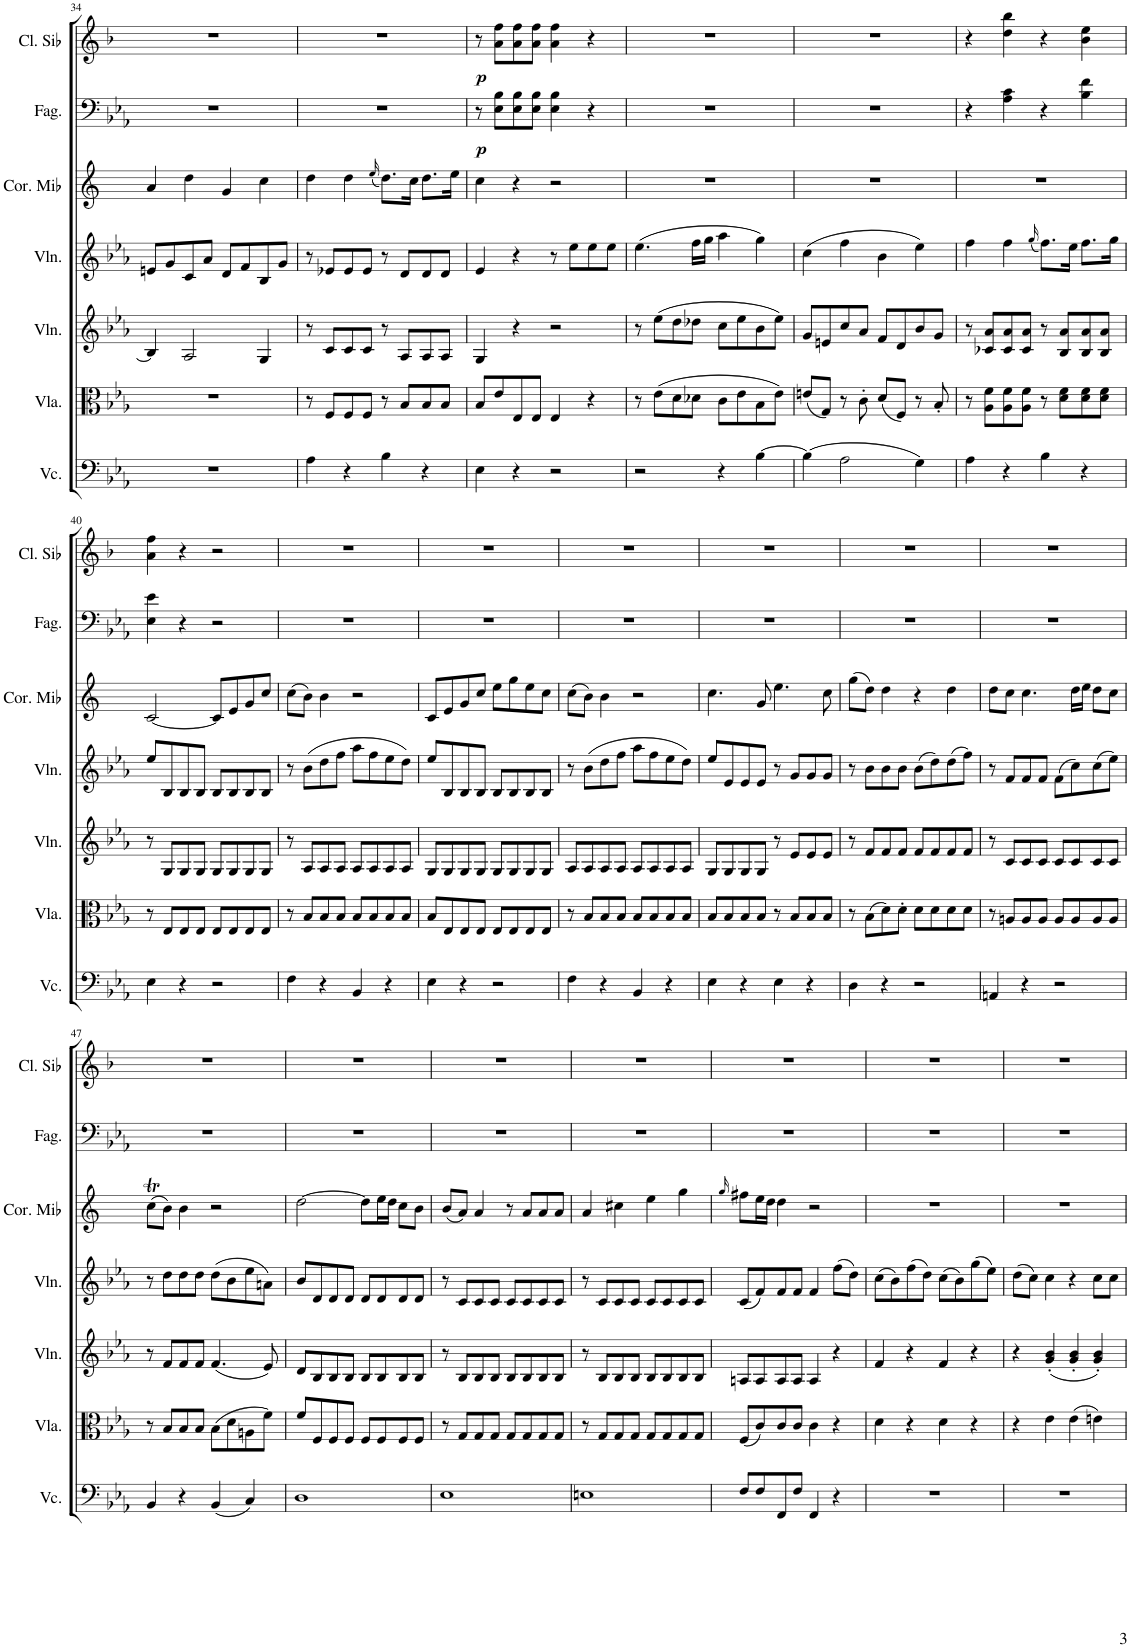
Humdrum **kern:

**kern	**kern	**kern	**kern	**kern	**kern	**dynam	**kern	**dynam
*part7	*part6	*part5	*part4	*part3	*part2	*part2	*part1	*part1
*staff7	*staff6	*staff5	*staff4	*staff3	*staff2	*staff2	*staff1	*staff1
*I"Violoncello e  Basso	*I"Viola	*I"Violino II	*I"Violino I	*I"Corno principale  in Mib	*I"Fagotti	*	*I"Clarinetti	*
*I'Vc.	*I'Vla.	*I'Vln.	*I'Vln.	*I'Cor. Mib	*I'Fag.	*	*	*
!!LO:PB:g=z
*clefF4	*clefC3	*clefG2	*clefG2	*clefG2	*clefF4	*	*clefG2	*
*	*	*	*	*Trd5c9	*	*	*Trd1c2	*
*k[b-e-a-]	*k[b-e-a-]	*k[b-e-a-]	*k[b-e-a-]	*k[]	*k[b-e-a-]	*	*k[b-]	*
*M4/4	*M4/4	*M4/4	*M4/4	*M4/4	*M4/4	*	*M4/4	*
*met(c)	*met(c)	*met(c)	*met(c)	*met(c)	*met(c)	*	*met(c)	*
=34	=34	=34	=34	=34	=34	=34	=34	=34
1r	1r	4B-/]	8en/L	4a/	1r	.	1r	.
.	.	.	8g/	.	.	.	.	.
.	.	2A-/	8c/	4dd\	.	.	.	.
.	.	.	8a-/J	.	.	.	.	.
.	.	.	8d/L	4g/	.	.	.	.
.	.	.	8f/	.	.	.	.	.
.	.	4G/	8B-/	4cc\	.	.	.	.
.	.	.	8g/J	.	.	.	.	.
=35	=35	=35	=35	=35	=35	=35	=35	=35
4A-\	8r	8r	8r	4dd\	1r	.	1r	.
.	8F/L	8c/L	8e-X/L	.	.	.	.	.
4r	8F/	8c/	8e-/	4dd\	.	.	.	.
.	8F/J	8c/J	8e-/J	.	.	.	.	.
.	.	.	.	(16qee/	.	.	.	.
4B-\	8r	8r	8r	8.dd\L)	.	.	.	.
.	8B-/L	8A-/L	8d/L	.	.	.	.	.
.	.	.	.	16cc\Jk	.	.	.	.
4r	8B-/	8A-/	8d/	8.dd\L	.	.	.	.
.	8B-/J	8A-/J	8d/J	.	.	.	.	.
.	.	.	.	16ee\Jk	.	.	.	.
=36	=36	=36	=36	=36	=36	=36	=36	=36
!	!	!	!	!	!	!LO:DY:b	!	!LO:DY:b
4E-\	8B-/L	4G/	4e-/	4cc\	8r	p	8r	p
.	8e-/	.	.	.	8E-\ 8B-\L	.	8a\ 8ff\L	.
4r	8E-/	4r	4r	4r	8E-\ 8B-\	.	8a\ 8ff\	.
.	8E-/J	.	.	.	8E-\ 8B-\J	.	8a\ 8ff\J	.
2r	4E-/	2r	8r	2r	4E-\ 4B-\	.	4a\ 4ff\	.
.	.	.	8ee-\L	.	.	.	.	.
.	4r	.	8ee-\	.	4r	.	4r	.
.	.	.	8ee-\J	.	.	.	.	.
=37	=37	=37	=37	=37	=37	=37	=37	=37
2r	8r	8r	(4.ee-\	1r	1r	.	1r	.
.	(8e-\L	(8ee-\L	.	.	.	.	.	.
.	8d\	8dd\	.	.	.	.	.	.
.	8d-X\J	8dd-X\J	16ff\LL	.	.	.	.	.
.	.	.	16gg\JJ	.	.	.	.	.
4r	8c\L	8cc\L	4aa-\	.	.	.	.	.
.	8e-\	8ee-\	.	.	.	.	.	.
[4B-\	8B-\	8b-\	4gg\)	.	.	.	.	.
.	8e-\J)	8ee-\J)	.	.	.	.	.	.
=38	=38	=38	=38	=38	=38	=38	=38	=38
(4B-\]	(8en/L	8g/L	(4cc\	1r	1r	.	1r	.
.	8G/J)	8en/	.	.	.	.	.	.
2A-\	8r	8cc/	4ff\	.	.	.	.	.
.	8c'\	8a-/J	.	.	.	.	.	.
.	(8d/L	8f/L	4b-\	.	.	.	.	.
.	8F/J)	8d/	.	.	.	.	.	.
4G\)	8r	8b-/	4ee-\)	.	.	.	.	.
.	8B-'/	8g/J	.	.	.	.	.	.
=39	=39	=39	=39	=39	=39	=39	=39	=39
4A-\	8r	8r	4ff\	1r	4r	.	4r	.
.	8A-\ 8f\L	8c-X/ 8a-/L	.	.	.	.	.	.
4r	8A-\ 8f\	8c-/ 8a-/	4ff\	.	4A-\ 4c\	.	4dd\ 4bb-\	.
.	8A-\ 8f\J	8c-/ 8a-/J	.	.	.	.	.	.
.	.	.	(16qgg/	.	.	.	.	.
4B-\	8r	8r	8.ff\L)	.	4r	.	4r	.
.	8d\ 8f\L	8B-/ 8a-/L	.	.	.	.	.	.
.	.	.	16ee-\Jk	.	.	.	.	.
4r	8d\ 8f\	8B-/ 8a-/	8.ff\L	.	4B-\ 4f\	.	4b-\ 4ee\	.
.	8d\ 8f\J	8B-/ 8a-/J	.	.	.	.	.	.
.	.	.	16gg\Jk	.	.	.	.	.
!!LO:LB:g=z
=40	=40	=40	=40	=40	=40	=40	=40	=40
4E-\	8r	8r	8ee-/L	[2c/	4E-\ 4e-\	.	4a\ 4ff\	.
.	8E-/L	8G/L	8B-/	.	.	.	.	.
4r	8E-/	8G/	8B-/	.	4r	.	4r	.
.	8E-/J	8G/J	8B-/J	.	.	.	.	.
2r	8E-/L	8G/L	8B-/L	8c/L]	2r	.	2r	.
.	8E-/	8G/	8B-/	8e/	.	.	.	.
.	8E-/	8G/	8B-/	8g/	.	.	.	.
.	8E-/J	8G/J	8B-/J	8cc/J	.	.	.	.
=41	=41	=41	=41	=41	=41	=41	=41	=41
4F\	8r	8r	8r	(8cc\L	1r	.	1r	.
.	8B-/L	8A-/L	(8b-\L	8b\J)	.	.	.	.
4r	8B-/	8A-/	8dd\	4b\	.	.	.	.
.	8B-/J	8A-/J	8ff\J	.	.	.	.	.
4BB-/	8B-/L	8A-/L	8aa-\L	2r	.	.	.	.
.	8B-/	8A-/	8ff\	.	.	.	.	.
4r	8B-/	8A-/	8ee-\	.	.	.	.	.
.	8B-/J	8A-/J	8dd\J)	.	.	.	.	.
=42	=42	=42	=42	=42	=42	=42	=42	=42
4E-\	8B-/L	8G/L	8ee-/L	8c/L	1r	.	1r	.
.	8E-/	8G/	8B-/	8e/	.	.	.	.
4r	8E-/	8G/	8B-/	8g/	.	.	.	.
.	8E-/J	8G/J	8B-/J	8cc/J	.	.	.	.
2r	8E-/L	8G/L	8B-/L	8ee\L	.	.	.	.
.	8E-/	8G/	8B-/	8gg\	.	.	.	.
.	8E-/	8G/	8B-/	8ee\	.	.	.	.
.	8E-/J	8G/J	8B-/J	8cc\J	.	.	.	.
=43	=43	=43	=43	=43	=43	=43	=43	=43
4F\	8r	8A-/L	8r	(8cc\L	1r	.	1r	.
.	8B-/L	8A-/	(8b-\L	8b\J)	.	.	.	.
4r	8B-/	8A-/	8dd\	4b\	.	.	.	.
.	8B-/J	8A-/J	8ff\J	.	.	.	.	.
4BB-/	8B-/L	8A-/L	8aa-\L	2r	.	.	.	.
.	8B-/	8A-/	8ff\	.	.	.	.	.
4r	8B-/	8A-/	8ee-\	.	.	.	.	.
.	8B-/J	8A-/J	8dd\J)	.	.	.	.	.
=44	=44	=44	=44	=44	=44	=44	=44	=44
4E-\	8B-/L	8G/L	8ee-/L	4.cc\	1r	.	1r	.
.	8B-/	8G/	8e-/	.	.	.	.	.
4r	8B-/	8G/	8e-/	.	.	.	.	.
.	8B-/J	8G/J	8e-/J	8g/	.	.	.	.
4E-\	8r	8r	8r	4.ee\	.	.	.	.
.	8B-/L	8e-/L	8g/L	.	.	.	.	.
4r	8B-/	8e-/	8g/	.	.	.	.	.
.	8B-/J	8e-/J	8g/J	8cc\	.	.	.	.
=45	=45	=45	=45	=45	=45	=45	=45	=45
4D\	8r	8r	8r	(8gg\L	1r	.	1r	.
.	(8B-\L	8f/L	8b-\L	8dd\J)	.	.	.	.
4r	8d\)	8f/	8b-\	4dd\	.	.	.	.
.	8d'\J	8f/J	8b-\J	.	.	.	.	.
2r	8d\L	8f/L	(8b-\L	4r	.	.	.	.
.	8d\	8f/	8dd\)	.	.	.	.	.
.	8d\	8f/	(8dd\	4dd\	.	.	.	.
.	8d\J	8f/J	8ff\J)	.	.	.	.	.
=46	=46	=46	=46	=46	=46	=46	=46	=46
4AAn/	8r	8r	8r	8dd\L	1r	.	1r	.
.	8An/L	8c/L	8f/L	8cc\J	.	.	.	.
4r	8A/	8c/	8f/	4.cc\	.	.	.	.
.	8A/J	8c/J	8f/J	.	.	.	.	.
2r	8A/L	8c/L	(8f\L	.	.	.	.	.
.	8A/	8c/	8cc\)	16dd\LL	.	.	.	.
.	.	.	.	16ee\JJ	.	.	.	.
.	8A/	8c/	(8cc\	8dd\L	.	.	.	.
.	8A/J	8c/J	8ee-\J)	8cc\J	.	.	.	.
!!LO:LB:g=z
=47	=47	=47	=47	=47	=47	=47	=47	=47
4BB-/	8r	8r	8r	(8ccT\L	1r	.	1r	.
.	8B-/L	8f/L	8dd\L	8b\J)	.	.	.	.
4r	8B-/	8f/	8dd\	4b\	.	.	.	.
.	8B-/J	8f/J	8dd\J	.	.	.	.	.
(4BB-/	(8B-\L	(4.f/	(8dd\L	2r	.	.	.	.
.	8d\	.	8b-\	.	.	.	.	.
4C/)	8An\	.	8ee-\	.	.	.	.	.
.	8f\J)	8e-/)	8an\J)	.	.	.	.	.
=48	=48	=48	=48	=48	=48	=48	=48	=48
1D	8f/L	8d/L	8b-/L	[2dd\	1r	.	1r	.
.	8F/	8B-/	8d/	.	.	.	.	.
.	8F/	8B-/	8d/	.	.	.	.	.
.	8F/J	8B-/J	8d/J	.	.	.	.	.
.	8F/L	8B-/L	8d/L	8dd\L]	.	.	.	.
.	8F/	8B-/	8d/	16ee\L	.	.	.	.
.	.	.	.	16dd\JJ	.	.	.	.
.	8F/	8B-/	8d/	8cc\L	.	.	.	.
.	8F/J	8B-/J	8d/J	8b\J	.	.	.	.
=49	=49	=49	=49	=49	=49	=49	=49	=49
1E-	8r	8r	8r	(8b/L	1r	.	1r	.
.	8G/L	8B-/L	8c/L	8a/J)	.	.	.	.
.	8G/	8B-/	8c/	4a/	.	.	.	.
.	8G/J	8B-/J	8c/J	.	.	.	.	.
.	8G/L	8B-/L	8c/L	8r	.	.	.	.
.	8G/	8B-/	8c/	8a/L	.	.	.	.
.	8G/	8B-/	8c/	8a/	.	.	.	.
.	8G/J	8B-/J	8c/J	8a/J	.	.	.	.
=50	=50	=50	=50	=50	=50	=50	=50	=50
1En	8r	8r	8r	4a/	1r	.	1r	.
.	8G/L	8B-/L	8c/L	.	.	.	.	.
.	8G/	8B-/	8c/	4cc#X\	.	.	.	.
.	8G/J	8B-/J	8c/J	.	.	.	.	.
.	8G/L	8B-/L	8c/L	4ee\	.	.	.	.
.	8G/	8B-/	8c/	.	.	.	.	.
.	8G/	8B-/	8c/	4gg\	.	.	.	.
.	8G/J	8B-/J	8c/J	.	.	.	.	.
=51	=51	=51	=51	=51	=51	=51	=51	=51
.	.	.	.	16qgg/	.	.	.	.
8F/L	(8F/L	8An/L	(8c/L	8ff#X\L	1r	.	1r	.
8F/	8c/)	8A/	8f/)	16ee\L	.	.	.	.
.	.	.	.	16dd\JJ	.	.	.	.
8FF/	8c/	8A/	8f/	4dd\	.	.	.	.
8F/J	8c/J	8A/J	8f/J	.	.	.	.	.
4FF/	4c\	4A/	4f/	2r	.	.	.	.
4r	4r	4r	(8ff\L	.	.	.	.	.
.	.	.	8dd\J)	.	.	.	.	.
=52	=52	=52	=52	=52	=52	=52	=52	=52
1r	4d\	4f/	(8cc\L	1r	1r	.	1r	.
.	.	.	8b-\)	.	.	.	.	.
.	4r	4r	(8ff\	.	.	.	.	.
.	.	.	8dd\J)	.	.	.	.	.
.	4d\	4f/	(8cc\L	.	.	.	.	.
.	.	.	8b-\)	.	.	.	.	.
.	4r	4r	(8gg\	.	.	.	.	.
.	.	.	8ee-\J)	.	.	.	.	.
=53	=53	=53	=53	=53	=53	=53	=53	=53
1r	4r	4r	(8dd\L	1r	1r	.	1r	.
.	.	.	8cc\J)	.	.	.	.	.
.	4e-\	(4g/' 4b-/'	4cc\	.	.	.	.	.
.	(4e-\	4g/' 4b-/'	4r	.	.	.	.	.
.	4en\)	4g/' 4b-/')	8cc\L	.	.	.	.	.
.	.	.	8cc\J	.	.	.	.	.
=	=	=	=	=	=	=	=	=
*-	*-	*-	*-	*-	*-	*-	*-	*-
